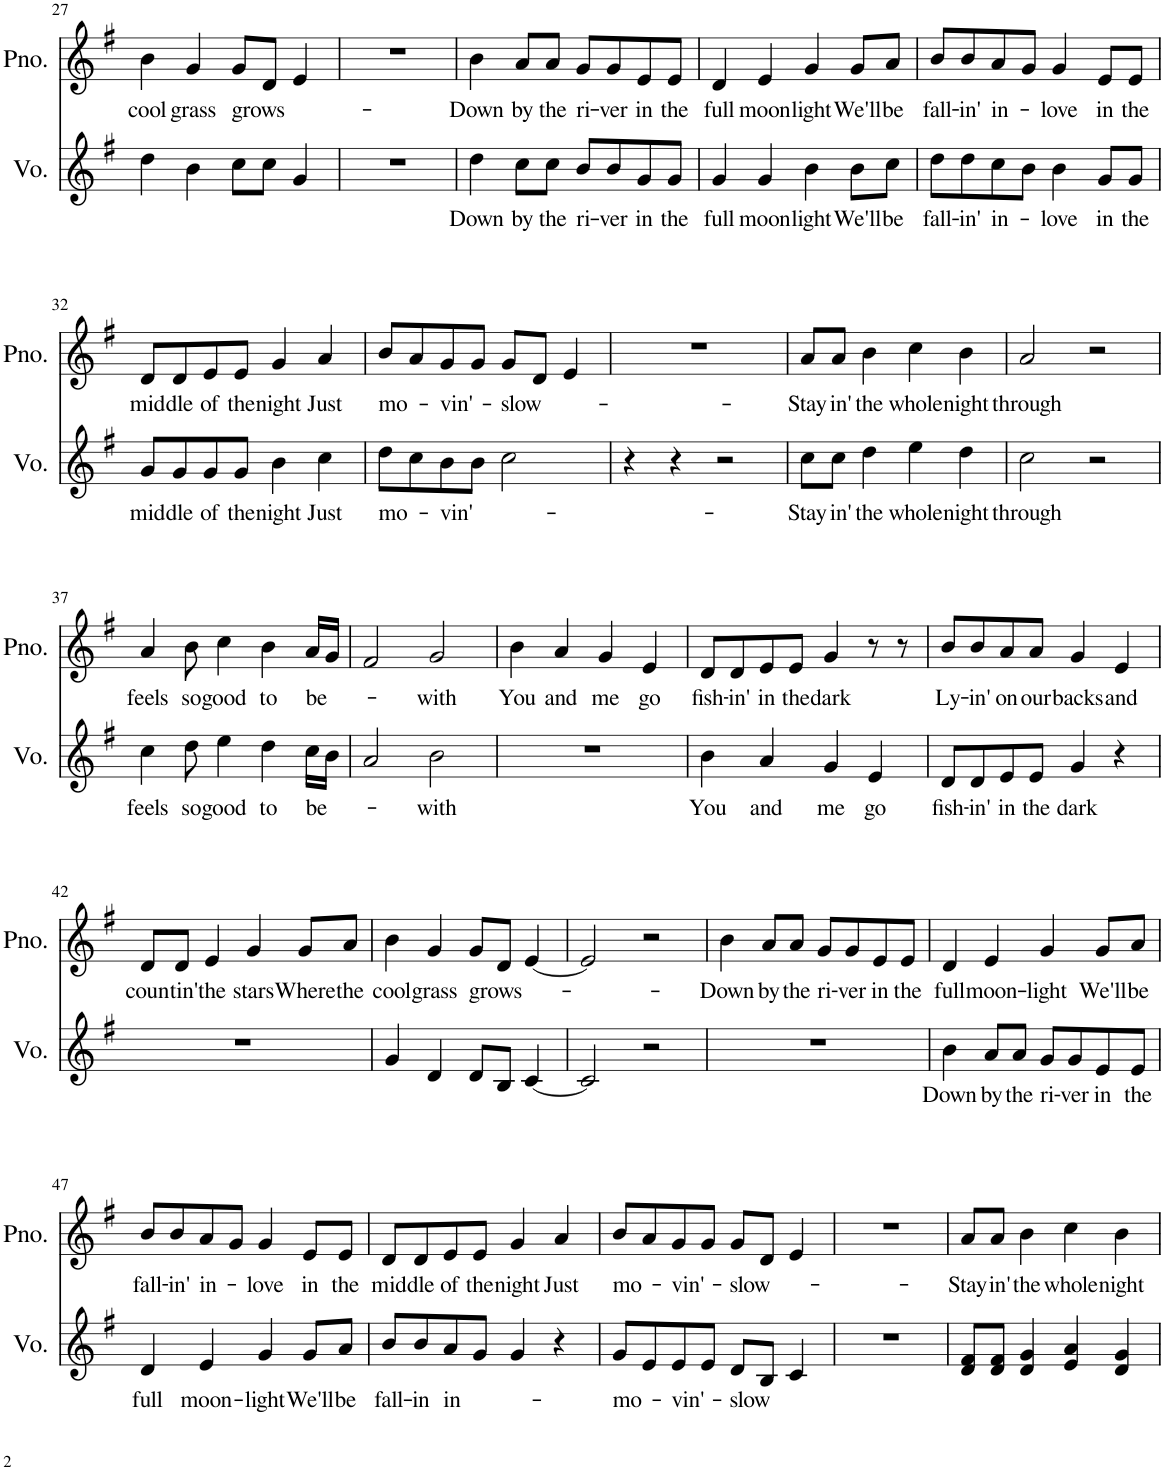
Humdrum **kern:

**kern	**text	**kern	**text
*part2	*part2	*part1	*part1
*staff2	*staff2	*staff1	*staff1
*I"Voice	*	*I"Piano	*
*I'Vo.	*	*I'Pno.	*
!!LO:PB:g=z
*clefG2	*	*clefG2	*
*k[f#]	*	*k[f#]	*
*M4/4	*	*M4/4	*
=27	=27	=27	=27
!	!	!	!LO:LY:b
4dd\	.	4b\	cool
!	!	!	!LO:LY:b
4b\	.	4g/	grass
!	!	!	!LO:LY:b
8cc\L	.	8g/L	grows-
8cc\J	.	8d/J	.
4g/	.	4e/	.
=28	=28	=28	=28
1r	.	1r	.
=29	=29	=29	=29
!	!LO:LY:b	!	!LO:LY:b
4dd\	-Down	4b\	-Down
!	!LO:LY:b	!	!LO:LY:b
8cc\L	by	8a/L	by
!	!LO:LY:b	!	!LO:LY:b
8cc\J	the	8a/J	the
!	!LO:LY:b	!	!LO:LY:b
8b/L	ri-	8g/L	ri-
!	!LO:LY:b	!	!LO:LY:b
8b/	-ver	8g/	-ver
!	!LO:LY:b	!	!LO:LY:b
8g/	in	8e/	in
!	!LO:LY:b	!	!LO:LY:b
8g/J	the	8e/J	the
=30	=30	=30	=30
!	!LO:LY:b	!	!LO:LY:b
4g/	full	4d/	full
!	!LO:LY:b	!	!LO:LY:b
4g/	moon-	4e/	moon-
!	!LO:LY:b	!	!LO:LY:b
4b\	-light	4g/	-light
!	!LO:LY:b	!	!LO:LY:b
8b\L	We'll	8g/L	We'll
!	!LO:LY:b	!	!LO:LY:b
8cc\J	be	8a/J	be
=31	=31	=31	=31
!	!LO:LY:b	!	!LO:LY:b
8dd\L	fall-	8b/L	fall-
!	!LO:LY:b	!	!LO:LY:b
8dd\	-in'	8b/	-in'
!	!LO:LY:b	!	!LO:LY:b
8cc\	in-	8a/	in-
8b\J	.	8g/J	.
!	!LO:LY:b	!	!LO:LY:b
4b\	-love	4g/	-love
!	!LO:LY:b	!	!LO:LY:b
8g/L	in	8e/L	in
!	!LO:LY:b	!	!LO:LY:b
8g/J	the	8e/J	the
!!LO:LB:g=z
=32	=32	=32	=32
!	!LO:LY:b	!	!LO:LY:b
8g/L	mid-	8d/L	mid-
!	!LO:LY:b	!	!LO:LY:b
8g/	-dle	8d/	-dle
!	!LO:LY:b	!	!LO:LY:b
8g/	of	8e/	of
!	!LO:LY:b	!	!LO:LY:b
8g/J	the	8e/J	the
!	!LO:LY:b	!	!LO:LY:b
4b\	night	4g/	night
!	!LO:LY:b	!	!LO:LY:b
4cc\	Just	4a/	Just
=33	=33	=33	=33
!	!LO:LY:b	!	!LO:LY:b
8dd\L	mo-	8b/L	mo-
8cc\	.	8a/	.
!	!LO:LY:b	!	!LO:LY:b
8b\	-vin'-	8g/	-vin'-
8b\J	.	8g/J	.
!	!	!	!LO:LY:b
2cc\	.	8g/L	-slow-
.	.	8d/J	.
.	.	4e/	.
=34	=34	=34	=34
4r	.	1r	.
4r	.	.	.
2r	.	.	.
=35	=35	=35	=35
!	!LO:LY:b	!	!LO:LY:b
8cc\L	Stay-	8a/L	Stay-
!	!LO:LY:b	!	!LO:LY:b
8cc\J	-in'	8a/J	-in'
!	!LO:LY:b	!	!LO:LY:b
4dd\	the	4b\	the
!	!LO:LY:b	!	!LO:LY:b
4ee\	whole	4cc\	whole
!	!LO:LY:b	!	!LO:LY:b
4dd\	night	4b\	night
=36	=36	=36	=36
!	!LO:LY:b	!	!LO:LY:b
2cc\	through	2a/	through
2r	.	2r	.
!!LO:LB:g=z
=37	=37	=37	=37
!	!LO:LY:b	!	!LO:LY:b
4cc\	feels	4a/	feels
!	!LO:LY:b	!	!LO:LY:b
8dd\	so	8b\	so
!	!LO:LY:b	!	!LO:LY:b
4ee\	good	4cc\	good
!	!LO:LY:b	!	!LO:LY:b
4dd\	to	4b\	to
!	!LO:LY:b	!	!LO:LY:b
16cc\LL	be-	16a/LL	be-
16b\JJ	.	16g/JJ	.
=38	=38	=38	=38
2a/	.	2f#/	.
!	!LO:LY:b	!	!LO:LY:b
2b\	-with	2g/	-with
=39	=39	=39	=39
!	!	!	!LO:LY:b
1r	.	4b\	You
!	!	!	!LO:LY:b
.	.	4a/	and
!	!	!	!LO:LY:b
.	.	4g/	me
!	!	!	!LO:LY:b
.	.	4e/	go
=40	=40	=40	=40
!	!LO:LY:b	!	!LO:LY:b
4b\	You	8d/L	fish-
!	!	!	!LO:LY:b
.	.	8d/	-in'
!	!LO:LY:b	!	!LO:LY:b
4a/	and	8e/	in
!	!	!	!LO:LY:b
.	.	8e/J	the
!	!LO:LY:b	!	!LO:LY:b
4g/	me	4g/	dark
!	!LO:LY:b	!	!
4e/	go	8r	.
.	.	8r	.
=41	=41	=41	=41
!	!LO:LY:b	!	!LO:LY:b
8d/L	fish-	8b/L	Ly-
!	!LO:LY:b	!	!LO:LY:b
8d/	-in'	8b/	-in'
!	!LO:LY:b	!	!LO:LY:b
8e/	in	8a/	on
!	!LO:LY:b	!	!LO:LY:b
8e/J	the	8a/J	our
!	!LO:LY:b	!	!LO:LY:b
4g/	dark	4g/	backs
!	!	!	!LO:LY:b
4r	.	4e/	and
!!LO:LB:g=z
=42	=42	=42	=42
!	!	!	!LO:LY:b
1r	.	8d/L	coun-
!	!	!	!LO:LY:b
.	.	8d/J	-tin'
!	!	!	!LO:LY:b
.	.	4e/	the
!	!	!	!LO:LY:b
.	.	4g/	stars
!	!	!	!LO:LY:b
.	.	8g/L	Where
!	!	!	!LO:LY:b
.	.	8a/J	the
=43	=43	=43	=43
!	!	!	!LO:LY:b
4g/	.	4b\	cool
!	!	!	!LO:LY:b
4d/	.	4g/	grass
!	!	!	!LO:LY:b
8d/L	.	8g/L	grows-
8B/J	.	8d/J	.
[4c/	.	[4e/	.
=44	=44	=44	=44
2c/]	.	2e/]	.
2r	.	2r	.
=45	=45	=45	=45
!	!	!	!LO:LY:b
1r	.	4b\	-Down
!	!	!	!LO:LY:b
.	.	8a/L	by
!	!	!	!LO:LY:b
.	.	8a/J	the
!	!	!	!LO:LY:b
.	.	8g/L	ri-
!	!	!	!LO:LY:b
.	.	8g/	-ver
!	!	!	!LO:LY:b
.	.	8e/	in
!	!	!	!LO:LY:b
.	.	8e/J	the
=46	=46	=46	=46
!	!LO:LY:b	!	!LO:LY:b
4b\	Down	4d/	full
!	!LO:LY:b	!	!LO:LY:b
8a/L	by	4e/	moon-
!	!LO:LY:b	!	!
8a/J	the	.	.
!	!LO:LY:b	!	!LO:LY:b
8g/L	ri-	4g/	-light
!	!LO:LY:b	!	!
8g/	-ver	.	.
!	!LO:LY:b	!	!LO:LY:b
8e/	in	8g/L	We'll
!	!LO:LY:b	!	!LO:LY:b
8e/J	the	8a/J	be
!!LO:LB:g=z
=47	=47	=47	=47
!	!LO:LY:b	!	!LO:LY:b
4d/	full	8b/L	fall-
!	!	!	!LO:LY:b
.	.	8b/	-in'
!	!LO:LY:b	!	!LO:LY:b
4e/	moon-	8a/	in-
.	.	8g/J	.
!	!LO:LY:b	!	!LO:LY:b
4g/	-light	4g/	-love
!	!LO:LY:b	!	!LO:LY:b
8g/L	We'll	8e/L	in
!	!LO:LY:b	!	!LO:LY:b
8a/J	be	8e/J	the
=48	=48	=48	=48
!	!LO:LY:b	!	!LO:LY:b
8b/L	fall-	8d/L	mid-
!	!LO:LY:b	!	!LO:LY:b
8b/	-in	8d/	-dle
!	!LO:LY:b	!	!LO:LY:b
8a/	in-	8e/	of
!	!	!	!LO:LY:b
8g/J	.	8e/J	the
!	!	!	!LO:LY:b
4g/	.	4g/	night
!	!	!	!LO:LY:b
4r	.	4a/	Just
=49	=49	=49	=49
!	!LO:LY:b	!	!LO:LY:b
8g/L	mo-	8b/L	mo-
8e/	.	8a/	.
!	!LO:LY:b	!	!LO:LY:b
8e/	-vin'-	8g/	-vin'-
8e/J	.	8g/J	.
!	!LO:LY:b	!	!LO:LY:b
8d/L	-slow-	8g/L	-slow-
8B/J	.	8d/J	.
4c/	.	4e/	.
=50	=50	=50	=50
1r	.	1r	.
=51	=51	=51	=51
!	!	!	!LO:LY:b
8d/ 8f#/L	.	8a/L	-Stay-
!	!	!	!LO:LY:b
8d/ 8f#/J	.	8a/J	in'
!	!	!	!LO:LY:b
4d/ 4g/	.	4b\	the
!	!	!	!LO:LY:b
4e/ 4a/	.	4cc\	whole
!	!	!	!LO:LY:b
4d/ 4g/	.	4b\	night
=	=	=	=
*-	*-	*-	*-
